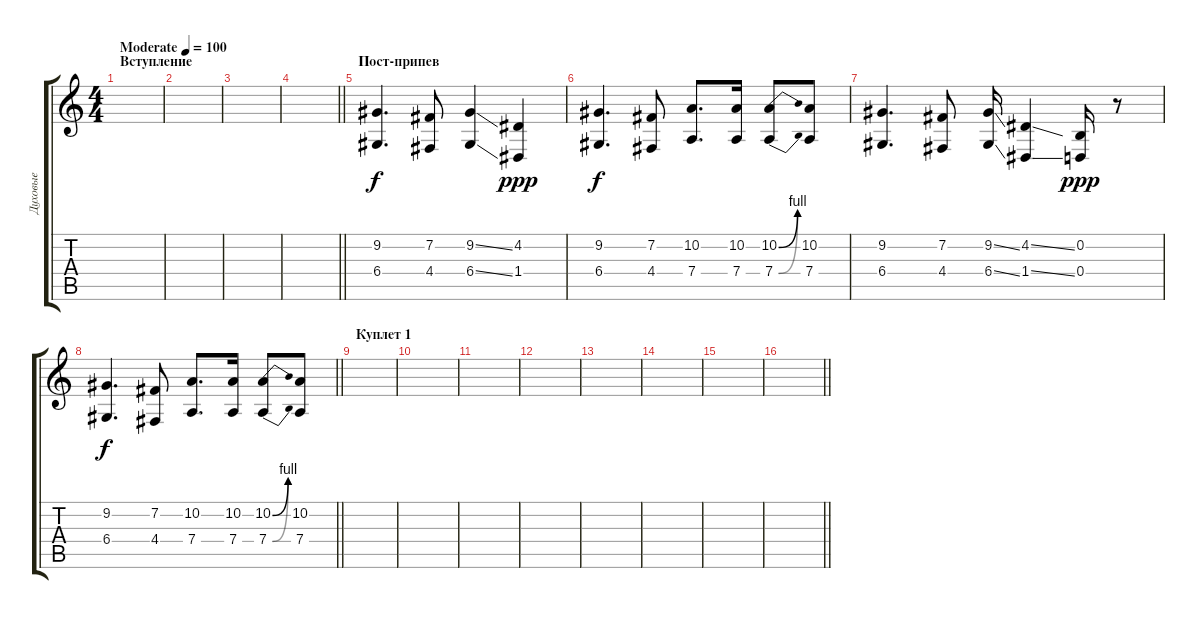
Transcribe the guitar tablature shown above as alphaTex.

\track ("Духовые" "Духовые") {instrument brasssection}
\staff {score tabs}
\tuning (E4 B3 G3 D3 A2 E2) {hide}
\ts (4 4)
\section ("" "Вступление")
\tempo (100 "Moderate")
\clef g2
\ks c
|
|
|
\barLineRight lightlight
|
\section ("" "Пост-припев")
(9.2 6.4).4{d} (7.2 4.4).8 (9.2{ss} 6.4{ss}).4 (4.2 1.4).4{dy ppp} |
(9.2 6.4).4{d dy f} (7.2 4.4).8 (10.2 7.4).8{d} (10.2 7.4).16 (10.2{be (bend 0 0 60 4)} 7.4{be (bend 0 0 60 4)}).8 (10.2 7.4).8 |
(9.2 6.4).4{d} (7.2 4.4).8 (9.2{ss} 6.4{ss}).16 (4.2{ss} 1.4{ss}).4 (0.2 0.4).16{dy ppp} r.8 |
\barLineRight lightlight
(9.2 6.4).4{d dy f} (7.2 4.4).8 (10.2 7.4).8{d} (10.2 7.4).16 (10.2{be (bend 0 0 60 4)} 7.4{be (bend 0 0 60 4)}).8 (10.2 7.4).8 |
\section ("" "Куплет 1")
|
|
|
|
|
|
|
\barLineRight lightlight
